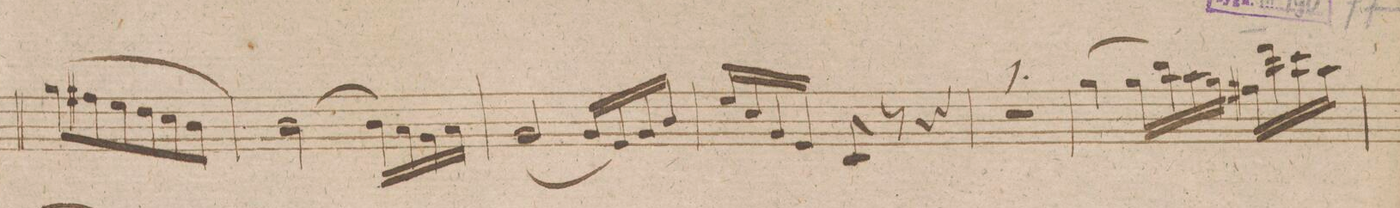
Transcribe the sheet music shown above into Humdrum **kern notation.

**kern	**dynam
*I"Clarinetto 1mo in. A.	*
*clefG2	*
*k[f#c#g#]	*
*M3/4	*
(>8ee\L	.
8dd#X\	.
8cc#\	.
8b\	.
8a\	.
8g#\J)	.
=45	=45
[2g#\	.
16g#\LL]	.
16f#\	.
16e\	.
16f#\JJ	.
=46	=46
(<2e/	.
16e/LL	.
16c#/)	.
16e/	.
16g#/JJ	.
=47	=47
16cc#\LL	.
16a/	.
16f#/	.
16c#/JJ	.
8A/	.
8r	.
4r	.
=48	=48
2.r	.
=49	=49
[4ee\	.
16ee\LL]	.
16gg#\	.
*16\left	*
16ff#\	.
*16\right	*
16ee\JJ	.
16dd#X\LL	.
16bb\	.
*16\left	*
16aa\	.
16ff#\JJ	.
=50	=50
*-	*-
